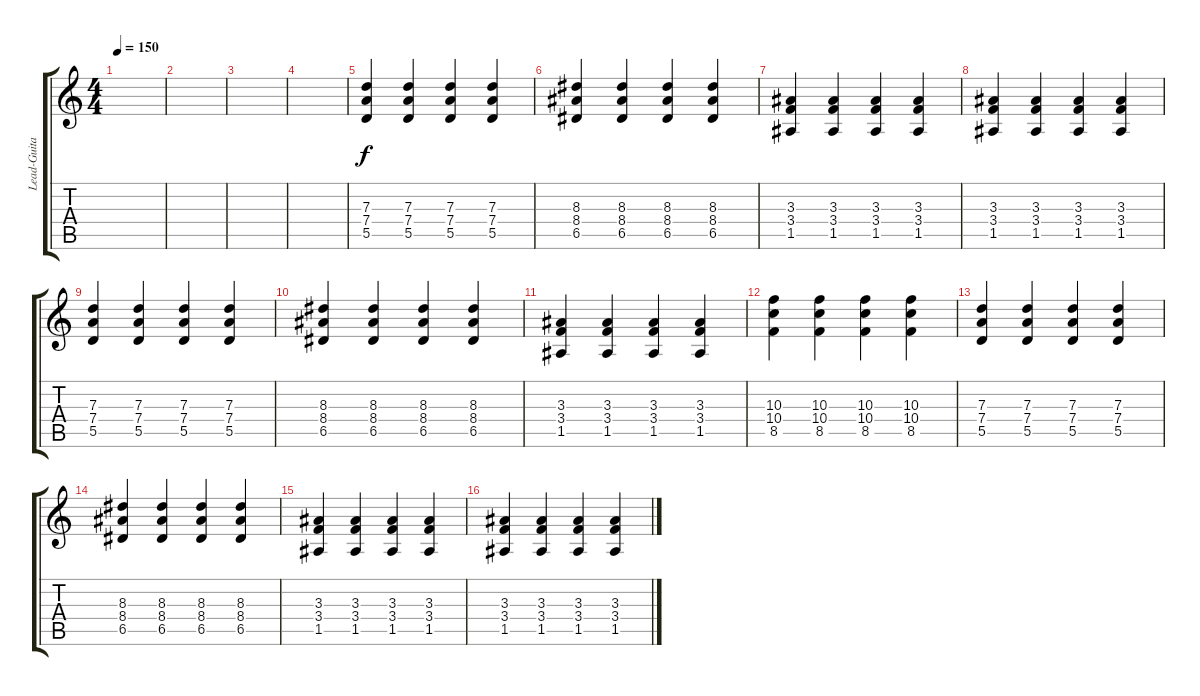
\track ("Lead-Guitar" "Lead-Guita") {instrument distortionguitar}
\staff {score tabs}
\tuning (E4 B3 G3 D3 A2 E2) {hide}
\ts (4 4)
\tempo 150
\clef g2
\ks c
|
|
|
|
(7.3 7.4 5.5).4 (7.3 7.4 5.5).4 (7.3 7.4 5.5).4 (7.3 7.4 5.5).4 |
(8.3 8.4 6.5).4 (8.3 8.4 6.5).4 (8.3 8.4 6.5).4 (8.3 8.4 6.5).4 |
(3.3 3.4 1.5).4 (3.3 3.4 1.5).4 (3.3 3.4 1.5).4 (3.3 3.4 1.5).4 |
(3.3 3.4 1.5).4 (3.3 3.4 1.5).4 (3.3 3.4 1.5).4 (3.3 3.4 1.5).4 |
(7.3 7.4 5.5).4 (7.3 7.4 5.5).4 (7.3 7.4 5.5).4 (7.3 7.4 5.5).4 |
(8.3 8.4 6.5).4 (8.3 8.4 6.5).4 (8.3 8.4 6.5).4 (8.3 8.4 6.5).4 |
(3.3 3.4 1.5).4 (3.3 3.4 1.5).4 (3.3 3.4 1.5).4 (3.3 3.4 1.5).4 |
(10.3 10.4 8.5).4 (10.3 10.4 8.5).4 (10.3 10.4 8.5).4 (10.3 10.4 8.5).4 |
(7.3 7.4 5.5).4 (7.3 7.4 5.5).4 (7.3 7.4 5.5).4 (7.3 7.4 5.5).4 |
(8.3 8.4 6.5).4 (8.3 8.4 6.5).4 (8.3 8.4 6.5).4 (8.3 8.4 6.5).4 |
(3.3 3.4 1.5).4 (3.3 3.4 1.5).4 (3.3 3.4 1.5).4 (3.3 3.4 1.5).4 |
(3.3 3.4 1.5).4 (3.3 3.4 1.5).4 (3.3 3.4 1.5).4 (3.3 3.4 1.5).4
